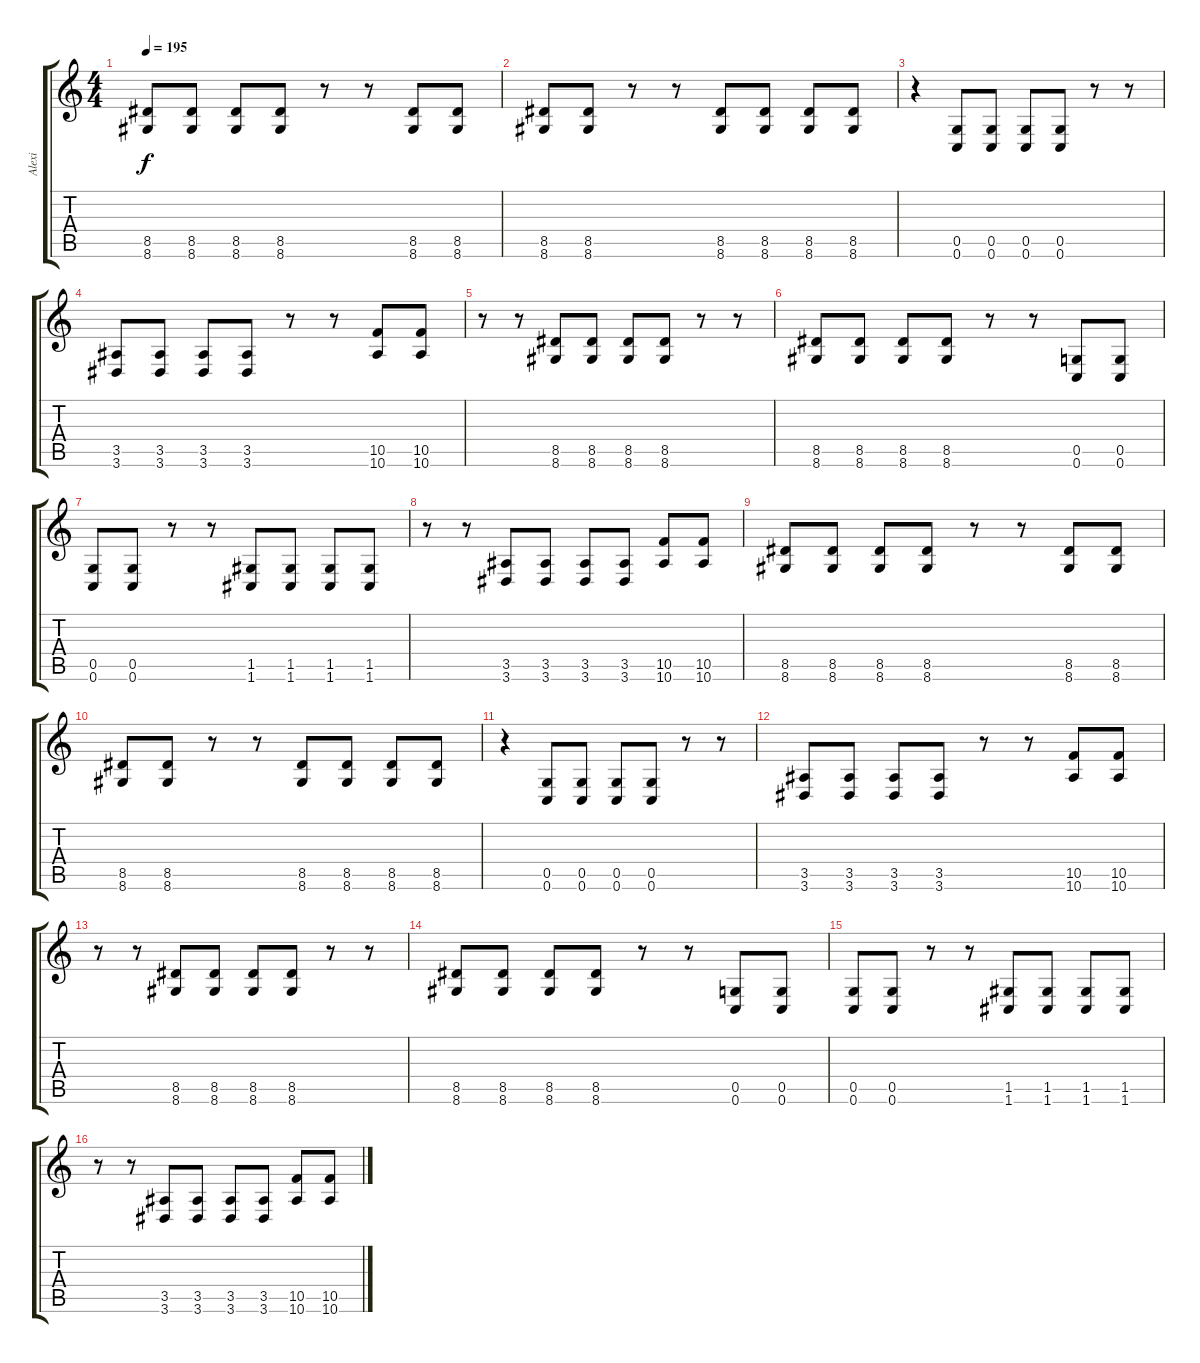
\track ("Alexi" "Alexi") {instrument distortionguitar}
\staff {score tabs}
\tuning (D4 A3 F3 C3 G2 C2) {hide}
\ts (4 4)
\tempo 195
\clef g2
\ks c
(8.5 8.6).8{dy f} (8.5 8.6).8 (8.5 8.6).8 (8.5 8.6).8 r.8 r.8 (8.5 8.6).8 (8.5 8.6).8 |
(8.5 8.6).8 (8.5 8.6).8 r.8 r.8 (8.5 8.6).8 (8.5 8.6).8 (8.5 8.6).8 (8.5 8.6).8 |
r.4 (0.5 0.6).8 (0.5 0.6).8 (0.5 0.6).8 (0.5 0.6).8 r.8 r.8 |
(3.5 3.6).8 (3.5 3.6).8 (3.5 3.6).8 (3.5 3.6).8 r.8 r.8 (10.5 10.6).8 (10.5 10.6).8 |
r.8 r.8 (8.5 8.6).8 (8.5 8.6).8 (8.5 8.6).8 (8.5 8.6).8 r.8 r.8 |
(8.5 8.6).8 (8.5 8.6).8 (8.5 8.6).8 (8.5 8.6).8 r.8 r.8 (0.5 0.6).8 (0.5 0.6).8 |
(0.5 0.6).8 (0.5 0.6).8 r.8 r.8 (1.5 1.6).8 (1.5 1.6).8 (1.5 1.6).8 (1.5 1.6).8 |
r.8 r.8 (3.5 3.6).8 (3.5 3.6).8 (3.5 3.6).8 (3.5 3.6).8 (10.5 10.6).8 (10.5 10.6).8 |
(8.5 8.6).8 (8.5 8.6).8 (8.5 8.6).8 (8.5 8.6).8 r.8 r.8 (8.5 8.6).8 (8.5 8.6).8 |
(8.5 8.6).8 (8.5 8.6).8 r.8 r.8 (8.5 8.6).8 (8.5 8.6).8 (8.5 8.6).8 (8.5 8.6).8 |
r.4 (0.5 0.6).8 (0.5 0.6).8 (0.5 0.6).8 (0.5 0.6).8 r.8 r.8 |
(3.5 3.6).8 (3.5 3.6).8 (3.5 3.6).8 (3.5 3.6).8 r.8 r.8 (10.5 10.6).8 (10.5 10.6).8 |
r.8 r.8 (8.5 8.6).8 (8.5 8.6).8 (8.5 8.6).8 (8.5 8.6).8 r.8 r.8 |
(8.5 8.6).8 (8.5 8.6).8 (8.5 8.6).8 (8.5 8.6).8 r.8 r.8 (0.5 0.6).8 (0.5 0.6).8 |
(0.5 0.6).8 (0.5 0.6).8 r.8 r.8 (1.5 1.6).8 (1.5 1.6).8 (1.5 1.6).8 (1.5 1.6).8 |
r.8 r.8 (3.5 3.6).8 (3.5 3.6).8 (3.5 3.6).8 (3.5 3.6).8 (10.5 10.6).8 (10.5 10.6).8
